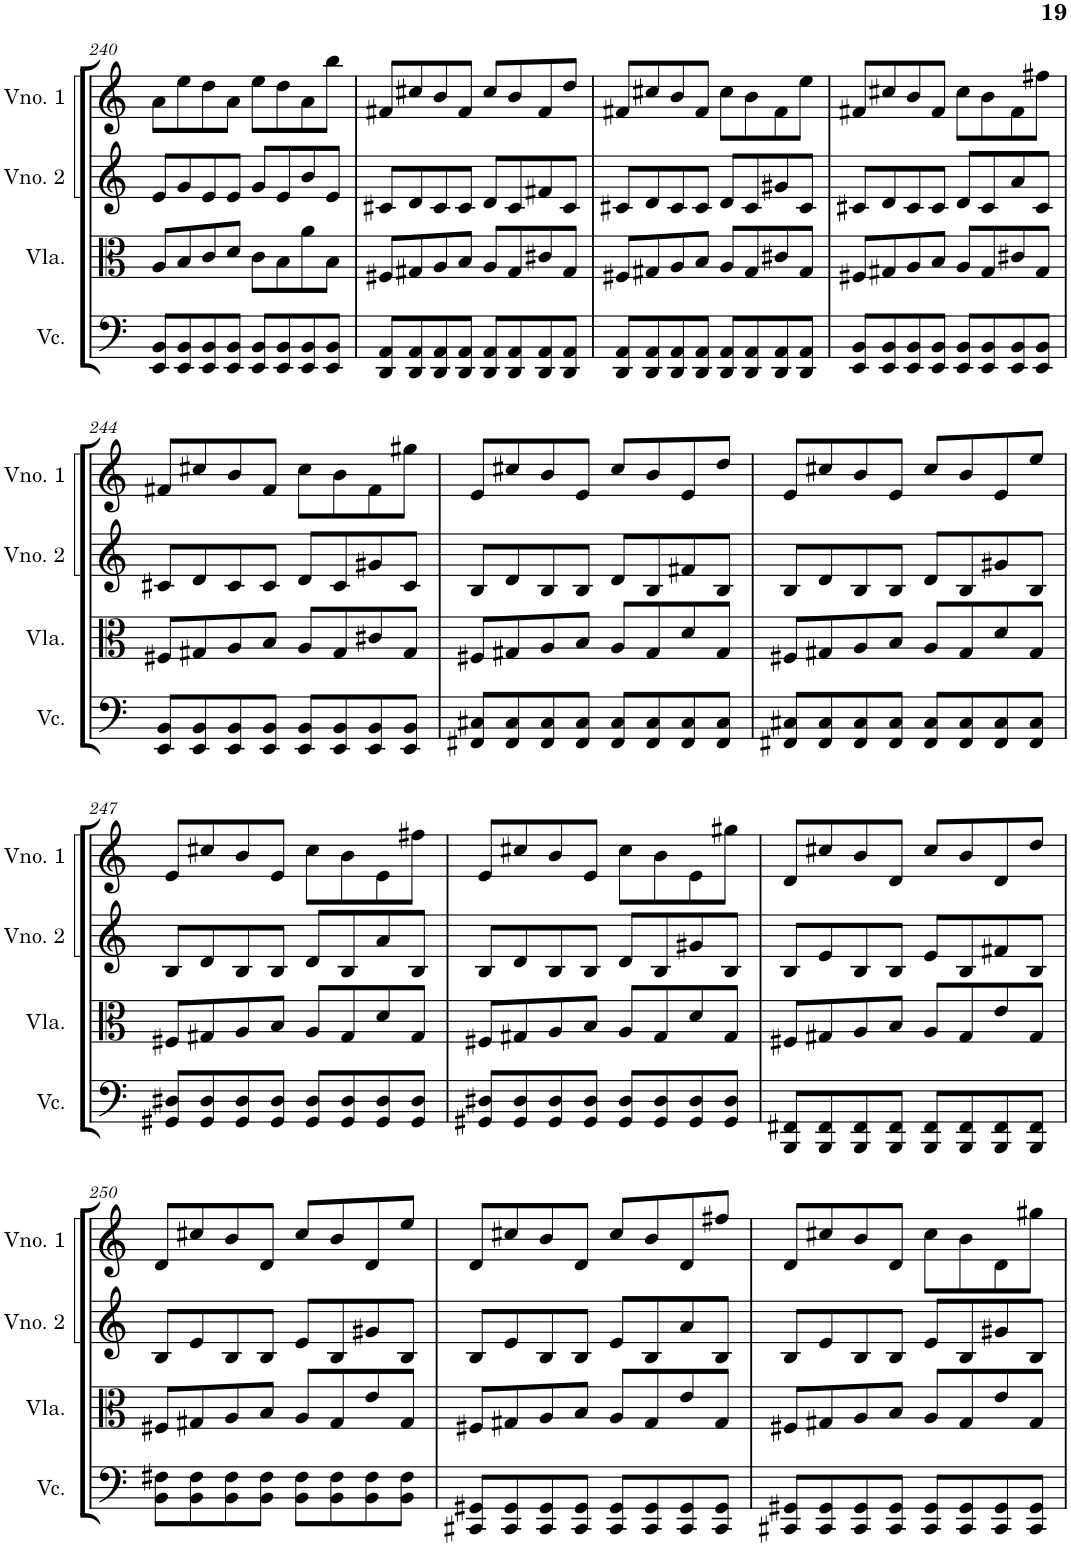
**kern	**kern	**kern	**kern
*part4	*part3	*part2	*part1
*staff4	*staff3	*staff2	*staff1
*I"Violoncelo	*I"Viola	*I"Violino 2	*I"Violino 1
*I'Vc.	*I'Vla.	*I'Vno. 2	*I'Vno. 1
!!LO:PB:g=z
*clefF4	*clefC3	*clefG2	*clefG2
*k[]	*k[]	*k[]	*k[]
*M2/2	*M2/2	*M2/2	*M2/2
*met(c|)	*met(c|)	*met(c|)	*met(c|)
=240	=240	=240	=240
8EE/ 8BB/L	8A/L	8e/L	8a\L
8EE/ 8BB/	8B/	8g/	8ee\
8EE/ 8BB/	8c/	8e/	8dd\
8EE/ 8BB/J	8d/J	8e/J	8a\J
8EE/ 8BB/L	8c\L	8g/L	8ee\L
8EE/ 8BB/	8B\	8e/	8dd\
8EE/ 8BB/	8a\	8b/	8a\
8EE/ 8BB/J	8B\J	8e/J	8bb\J
=241	=241	=241	=241
8DD/ 8AA/L	8F#X/L	8c#X/L	8f#X/L
8DD/ 8AA/	8G#X/	8d/	8cc#X/
8DD/ 8AA/	8A/	8c#/	8b/
8DD/ 8AA/J	8B/J	8c#/J	8f#/J
8DD/ 8AA/L	8A/L	8d/L	8cc#/L
8DD/ 8AA/	8G#/	8c#/	8b/
8DD/ 8AA/	8c#X/	8f#X/	8f#/
8DD/ 8AA/J	8G#/J	8c#/J	8dd/J
=242	=242	=242	=242
8DD/ 8AA/L	8F#X/L	8c#X/L	8f#X/L
8DD/ 8AA/	8G#X/	8d/	8cc#X/
8DD/ 8AA/	8A/	8c#/	8b/
8DD/ 8AA/J	8B/J	8c#/J	8f#/J
8DD/ 8AA/L	8A/L	8d/L	8cc#\L
8DD/ 8AA/	8G#/	8c#/	8b\
8DD/ 8AA/	8c#X/	8g#X/	8f#\
8DD/ 8AA/J	8G#/J	8c#/J	8ee\J
=243	=243	=243	=243
8EE/ 8BB/L	8F#X/L	8c#X/L	8f#X/L
8EE/ 8BB/	8G#X/	8d/	8cc#X/
8EE/ 8BB/	8A/	8c#/	8b/
8EE/ 8BB/J	8B/J	8c#/J	8f#/J
8EE/ 8BB/L	8A/L	8d/L	8cc#\L
8EE/ 8BB/	8G#/	8c#/	8b\
8EE/ 8BB/	8c#X/	8a/	8f#\
8EE/ 8BB/J	8G#/J	8c#/J	8ff#X\J
!!LO:LB:g=z
=244	=244	=244	=244
8EE/ 8BB/L	8F#X/L	8c#X/L	8f#X/L
8EE/ 8BB/	8G#X/	8d/	8cc#X/
8EE/ 8BB/	8A/	8c#/	8b/
8EE/ 8BB/J	8B/J	8c#/J	8f#/J
8EE/ 8BB/L	8A/L	8d/L	8cc#\L
8EE/ 8BB/	8G#/	8c#/	8b\
8EE/ 8BB/	8c#X/	8g#X/	8f#\
8EE/ 8BB/J	8G#/J	8c#/J	8gg#X\J
=245	=245	=245	=245
8FF#X/ 8C#X/L	8F#X/L	8B/L	8e/L
8FF#/ 8C#/	8G#X/	8d/	8cc#X/
8FF#/ 8C#/	8A/	8B/	8b/
8FF#/ 8C#/J	8B/J	8B/J	8e/J
8FF#/ 8C#/L	8A/L	8d/L	8cc#/L
8FF#/ 8C#/	8G#/	8B/	8b/
8FF#/ 8C#/	8d/	8f#X/	8e/
8FF#/ 8C#/J	8G#/J	8B/J	8dd/J
=246	=246	=246	=246
8FF#X/ 8C#X/L	8F#X/L	8B/L	8e/L
8FF#/ 8C#/	8G#X/	8d/	8cc#X/
8FF#/ 8C#/	8A/	8B/	8b/
8FF#/ 8C#/J	8B/J	8B/J	8e/J
8FF#/ 8C#/L	8A/L	8d/L	8cc#/L
8FF#/ 8C#/	8G#/	8B/	8b/
8FF#/ 8C#/	8d/	8g#X/	8e/
8FF#/ 8C#/J	8G#/J	8B/J	8ee/J
!!LO:LB:g=z
=247	=247	=247	=247
8GG#X/ 8D#X/L	8F#X/L	8B/L	8e/L
8GG#/ 8D#/	8G#X/	8d/	8cc#X/
8GG#/ 8D#/	8A/	8B/	8b/
8GG#/ 8D#/J	8B/J	8B/J	8e/J
8GG#/ 8D#/L	8A/L	8d/L	8cc#\L
8GG#/ 8D#/	8G#/	8B/	8b\
8GG#/ 8D#/	8d/	8a/	8e\
8GG#/ 8D#/J	8G#/J	8B/J	8ff#X\J
=248	=248	=248	=248
8GG#X/ 8D#X/L	8F#X/L	8B/L	8e/L
8GG#/ 8D#/	8G#X/	8d/	8cc#X/
8GG#/ 8D#/	8A/	8B/	8b/
8GG#/ 8D#/J	8B/J	8B/J	8e/J
8GG#/ 8D#/L	8A/L	8d/L	8cc#\L
8GG#/ 8D#/	8G#/	8B/	8b\
8GG#/ 8D#/	8d/	8g#X/	8e\
8GG#/ 8D#/J	8G#/J	8B/J	8gg#X\J
=249	=249	=249	=249
8BBB/ 8FF#X/L	8F#X/L	8B/L	8d/L
8BBB/ 8FF#/	8G#X/	8e/	8cc#X/
8BBB/ 8FF#/	8A/	8B/	8b/
8BBB/ 8FF#/J	8B/J	8B/J	8d/J
8BBB/ 8FF#/L	8A/L	8e/L	8cc#/L
8BBB/ 8FF#/	8G#/	8B/	8b/
8BBB/ 8FF#/	8e/	8f#X/	8d/
8BBB/ 8FF#/J	8G#/J	8B/J	8dd/J
!!LO:LB:g=z
=250	=250	=250	=250
8BB\ 8F#X\L	8F#X/L	8B/L	8d/L
8BB\ 8F#\	8G#X/	8e/	8cc#X/
8BB\ 8F#\	8A/	8B/	8b/
8BB\ 8F#\J	8B/J	8B/J	8d/J
8BB\ 8F#\L	8A/L	8e/L	8cc#/L
8BB\ 8F#\	8G#/	8B/	8b/
8BB\ 8F#\	8e/	8g#X/	8d/
8BB\ 8F#\J	8G#/J	8B/J	8ee/J
=251	=251	=251	=251
8CC#X/ 8GG#X/L	8F#X/L	8B/L	8d/L
8CC#/ 8GG#/	8G#X/	8e/	8cc#X/
8CC#/ 8GG#/	8A/	8B/	8b/
8CC#/ 8GG#/J	8B/J	8B/J	8d/J
8CC#/ 8GG#/L	8A/L	8e/L	8cc#/L
8CC#/ 8GG#/	8G#/	8B/	8b/
8CC#/ 8GG#/	8e/	8a/	8d/
8CC#/ 8GG#/J	8G#/J	8B/J	8ff#X/J
=252	=252	=252	=252
8CC#X/ 8GG#X/L	8F#X/L	8B/L	8d/L
8CC#/ 8GG#/	8G#X/	8e/	8cc#X/
8CC#/ 8GG#/	8A/	8B/	8b/
8CC#/ 8GG#/J	8B/J	8B/J	8d/J
8CC#/ 8GG#/L	8A/L	8e/L	8cc#\L
8CC#/ 8GG#/	8G#/	8B/	8b\
8CC#/ 8GG#/	8e/	8g#X/	8d\
8CC#/ 8GG#/J	8G#/J	8B/J	8gg#X\J
=	=	=	=
*-	*-	*-	*-
